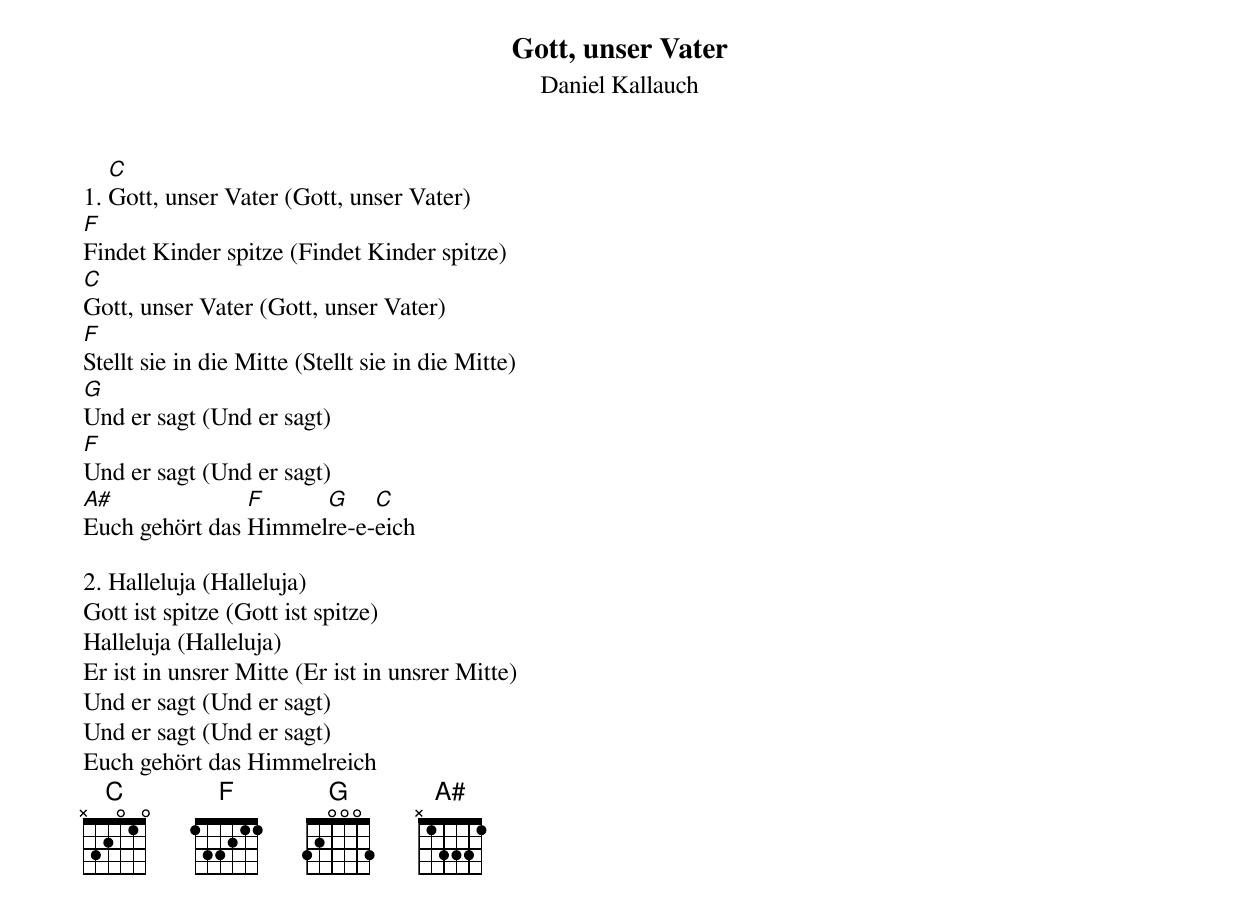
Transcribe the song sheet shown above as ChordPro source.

{title:Gott, unser Vater}
{subtitle:Daniel Kallauch}
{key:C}

1. [C]Gott, unser Vater (Gott, unser Vater)
[F]Findet Kinder spitze (Findet Kinder spitze)
[C]Gott, unser Vater (Gott, unser Vater)
[F]Stellt sie in die Mitte (Stellt sie in die Mitte)
[G]Und er sagt (Und er sagt)
[F]Und er sagt (Und er sagt)
[A#]Euch gehört das [F]Himmel[G]re-e-[C]eich

2. Halleluja (Halleluja)
Gott ist spitze (Gott ist spitze)
Halleluja (Halleluja)
Er ist in unsrer Mitte (Er ist in unsrer Mitte)
Und er sagt (Und er sagt)
Und er sagt (Und er sagt)
Euch gehört das Himmelreich
